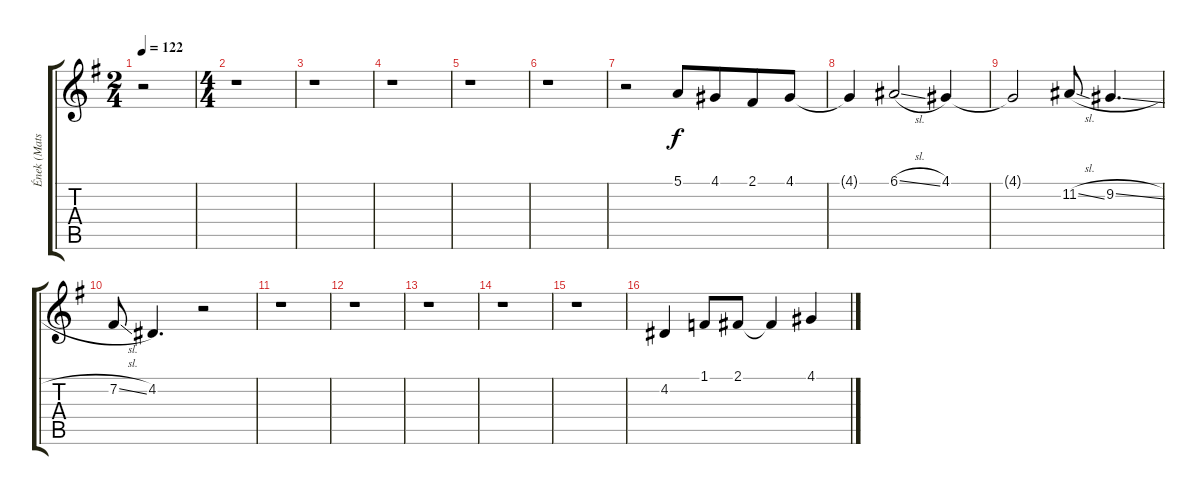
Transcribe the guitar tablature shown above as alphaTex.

\track ("Ének (Mats Levén)" "Ének (Mats") {instrument tenorsax}
\staff {score tabs}
\tuning (E4 B3 G3 D3 A2 E2) {hide}
\ts (2 4)
\tempo 122
\clef g2
\ks g
r.2{dy f instrument tenorsax} |
\ts (4 4)
r.1 |
r.1 |
r.1 |
r.1 |
r.1 |
r.2 5.1.8 4.1.8{beam merge} 2.1.8 4.1.8 |
4.1{t}.4 6.1{sl}.2 4.1.4 |
4.1{t}.2 11.2{sl}.8 9.2{sl}.4{d} |
7.2{sl}.8 4.2.4{d} r.2 |
r.1 |
r.1 |
r.1 |
r.1 |
r.1 |
4.2.4 1.1.8 2.1.8 2.1{t}.4 4.1.4
